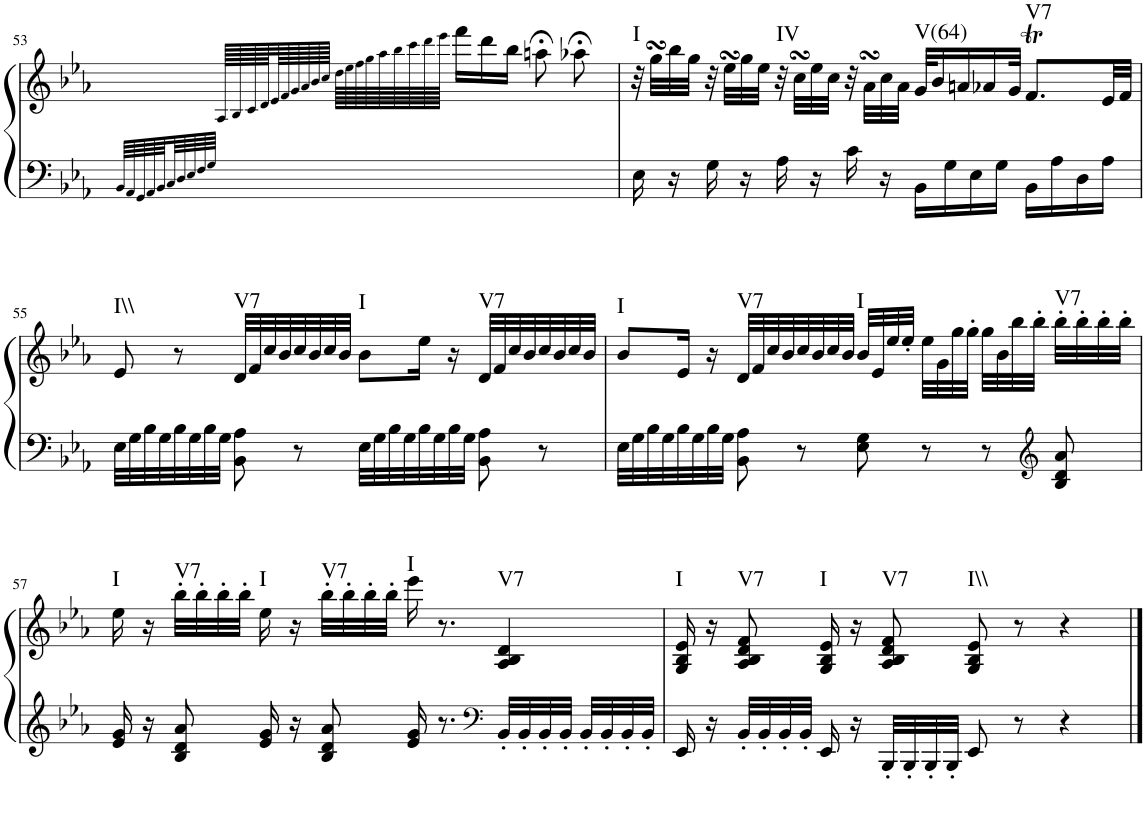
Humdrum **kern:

**kern	**kern	**harte
*part1	*part1	*part1
*staff2	*staff1	*
*I"Piano	*	*
*I'Pno.	*	*
!!LO:PB:g=z
*clefF4	*clefG2	*
*k[b-e-a-]	*k[b-e-a-]	*
*M4/4	*M4/4	*
*met(c)	*met(c)	*
*Xbrackettup	*	*
=53	=53	=53
80BB-!/LLLL	8ryy	.
80AA-!/	.	.
80GG!/	.	.
80AA-!/	.	.
80BB-!/	.	.
80C!/	.	.
80D!/	.	.
80E-!/	.	.
80F!/	.	.
80G!/JJJJ	.	.
8ryy	128A-!/LLLLL	.
.	128B-!/	.
.	128c!/	.
.	128d!/	.
.	160e-!/	.
.	160f!/	.
.	160g!/	.
.	160a-!/	.
.	160b-!/	.
.	160cc!/JJJJJ	.
.	160dd!\LLLLL	.
.	160ee-!\	.
.	160ff!\	.
.	160gg!\	.
.	160aa-!\	.
.	160bb-!\	.
.	160ccc!\	.
.	160ddd!\	.
.	160eee-!\JJJJJ	.
4ryy	16fff\LL	.
.	16ddd\	.
.	16bb-\JJ	.
.	8aan;<\	.
8ryy	.	.
.	8aa-X;<\	.
16ryy	.	.
=54	=54	=54
!	!	!LO:H:kt=I
16E-\	32r	N
.	32ggsSsS\LLL	.
16r	32bb-\	.
.	32gg\JJJ	.
16G\	32r	.
.	32ee-sSSs\LLL	.
16r	32gg\	.
.	32ee-\JJJ	.
!	!	!LO:H:kt=IV
16A-\	32r	N
.	32ccsSSS\LLL	.
16r	32ee-\	.
.	32cc\JJJ	.
16c\	32r	.
.	32a-sSSs\LLL	.
16r	32cc\	.
.	32a-\JJJ	.
!	!	!LO:H:kt=V(64)
16BB-\LL	32g/KLL	N
.	16b-/	.
16G\	.	.
.	16an/	.
16E-\	.	.
.	16a-X/	.
16G\JJ	.	.
.	32g/JJk	.
!	!	!LO:H:kt=V7
16BB-\LL	8.fT/L	N
16A-\	.	.
16D\	.	.
16A-\JJ	32e-/LL	.
.	32f/JJJ	.
!!LO:LB:g=z
=55	=55	=55
!	!	!LO:H:kt=I\\
32E-\LLL	8e-/	N
32G\	.	.
32B-\	.	.
32G\	.	.
32B-\	8r	.
32G\	.	.
32B-\	.	.
32G\JJJ	.	.
!	!	!LO:H:kt=V7
8BB-\ 8A-\	32d/LLL	N
.	32f/	.
.	32cc/	.
.	32b-/	.
8r	32cc/	.
.	32b-/	.
.	32cc/	.
.	32b-/JJJ	.
!	!	!LO:H:kt=I
32E-\LLL	8b-\L	N
32G\	.	.
32B-\	.	.
32G\	.	.
32B-\	16ee-\Jk	.
32G\	.	.
32B-\	16r	.
32G\JJJ	.	.
!	!	!LO:H:kt=V7
8BB-\ 8A-\	32d/LLL	N
.	32f/	.
.	32cc/	.
.	32b-/	.
8r	32cc/	.
.	32b-/	.
.	32cc/	.
.	32b-/JJJ	.
=56	=56	=56
!	!	!LO:H:kt=I
32E-\LLL	8b-/L	N
32G\	.	.
32B-\	.	.
32G\	.	.
32B-\	16e-/Jk	.
32G\	.	.
32B-\	16r	.
32G\JJJ	.	.
!	!	!LO:H:kt=V7
8BB-\ 8A-\	32d/LLL	N
.	32f/	.
.	32cc/	.
.	32b-/	.
8r	32cc/	.
.	32b-/	.
.	32cc/	.
.	32b-/JJJ	.
!	!	!LO:H:kt=I
8E-\ 8G\	32b-/LLL	N
.	32e-/	.
.	32ee-/	.
.	32ee-'/JJJ	.
8r	32ee-\LLL	.
.	32g\	.
.	32gg\	.
.	32gg'\JJJ	.
8r	32gg\LLL	.
.	32b-\	.
.	32bb-\	.
.	32bb-'\JJJ	.
*clefG2	*	*
!	!	!LO:H:kt=V7
8B-/ 8d/ 8a-/	32bb-'\LLL	N
.	32bb-'\	.
.	32bb-'\	.
.	32bb-'\JJJ	.
!!LO:LB:g=z
=57	=57	=57
!	!	!LO:H:kt=I
16e-/ 16g/	16ee-\	N
16r	16r	.
!	!	!LO:H:kt=V7
8B-/ 8d/ 8a-/	32bb-'\LLL	N
.	32bb-'\	.
.	32bb-'\	.
.	32bb-'\JJJ	.
!	!	!LO:H:kt=I
16e-/ 16g/	16ee-\	N
16r	16r	.
!	!	!LO:H:kt=V7
8B-/ 8d/ 8a-/	32bb-'\LLL	N
.	32bb-'\	.
.	32bb-'\	.
.	32bb-'\JJJ	.
!	!	!LO:H:kt=I
16e-/ 16g/	16eee-\	N
8.r	8.r	.
*clefF4	*	*
!	!	!LO:H:kt=V7
32BB-'/LLL	4A-/ 4B-/ 4d/	N
32BB-'/	.	.
32BB-'/	.	.
32BB-'/JJJ	.	.
32BB-'/LLL	.	.
32BB-'/	.	.
32BB-'/	.	.
32BB-'/JJJ	.	.
=58	=58	=58
!	!	!LO:H:kt=I
16EE-/	16G/ 16B-/ 16e-/	N
16r	16r	.
!	!	!LO:H:kt=V7
32BB-'/LLL	8A-/ 8B-/ 8d/ 8f/	N
32BB-'/	.	.
32BB-'/	.	.
32BB-'/JJJ	.	.
!	!	!LO:H:kt=I
16EE-/	16G/ 16B-/ 16e-/	N
16r	16r	.
!	!	!LO:H:kt=V7
32BBB-'/LLL	8A-/ 8B-/ 8d/ 8f/	N
32BBB-'/	.	.
32BBB-'/	.	.
32BBB-'/JJJ	.	.
!	!	!LO:H:kt=I\\
8EE-/	8G/ 8B-/ 8e-/	N
8r	8r	.
4r	4r	.
==	==	==
*-	*-	*-
